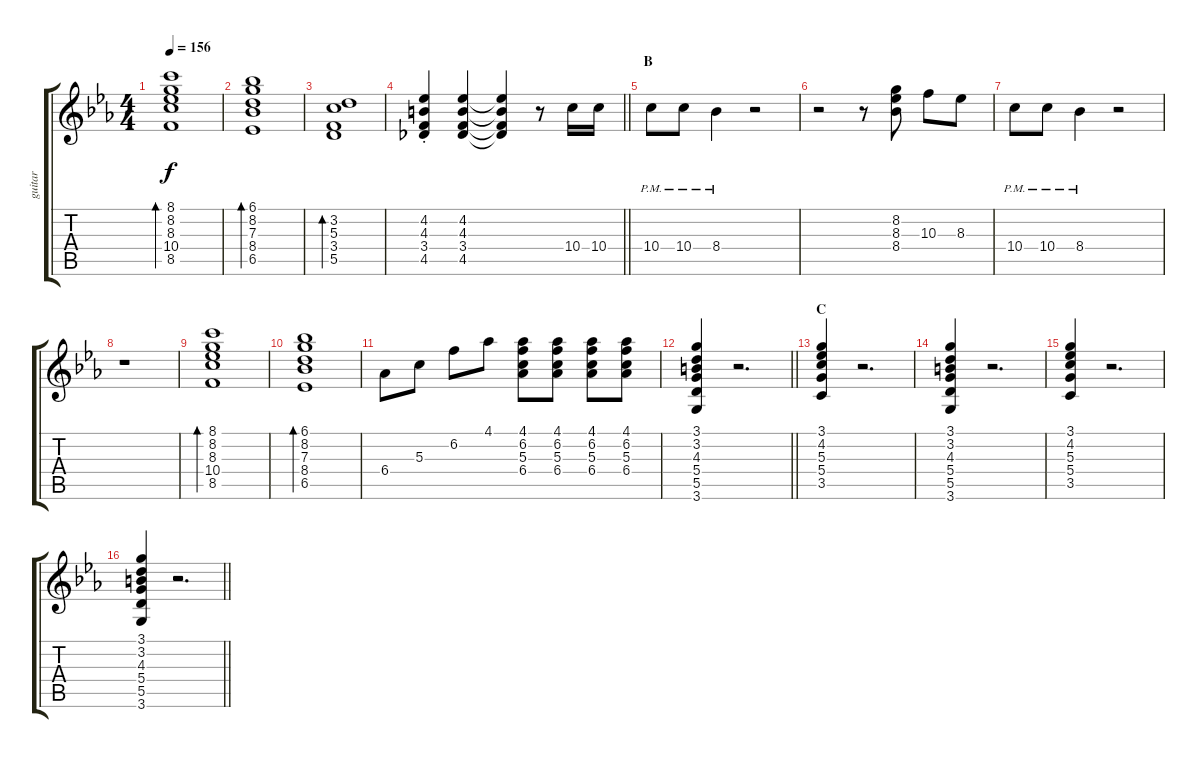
\track ("guitar" "guitar") {instrument overdrivenguitar}
\staff {score tabs}
\tuning (E4 B3 G3 D3 A2 E2) {hide}
\ts (4 4)
\tempo 156
\clef g2
\ks eb
(8.1 8.2 8.3 10.4 8.5).1{bd 480 dy f} |
(6.1 8.2 7.3 8.4 6.5).1{bd 480} |
(3.2 5.3 3.4 5.5).1{bd 480} |
\barLineRight lightlight
(4.2{st} 4.3{st} 3.4{st} 4.5{st}).4 (4.2 4.3 3.4 4.5).4 (4.2{t} 4.3{t} 3.4{t} 4.5{t}).4 r.8 10.4.16 10.4.16 |
\section ("" "B")
10.4{pm}.8 10.4{pm}.8 8.4{pm}.4 r.2 |
r.2 r.8 (8.2 8.3 8.4).8 10.3.8 8.3.8 |
10.4{pm}.8 10.4{pm}.8 8.4{pm}.4 r.2 |
r.1 |
(8.1 8.2 8.3 10.4 8.5).1{bd 480} |
(6.1 8.2 7.3 8.4 6.5).1{bd 480} |
6.4.8 5.3.8 6.2.8 4.1.8 (4.1 6.2 5.3 6.4).8 (4.1 6.2 5.3 6.4).8 (4.1 6.2 5.3 6.4).8 (4.1 6.2 5.3 6.4).8 |
\barLineRight lightlight
(3.1 3.2 4.3 5.4 5.5 3.6).4 r.2{d} |
\section ("" "C")
(3.1 4.2 5.3 5.4 3.5).4 r.2{d} |
(3.1 3.2 4.3 5.4 5.5 3.6).4 r.2{d} |
(3.1 4.2 5.3 5.4 3.5).4 r.2{d} |
\barLineRight lightlight
(3.1 3.2 4.3 5.4 5.5 3.6).4 r.2{d}
